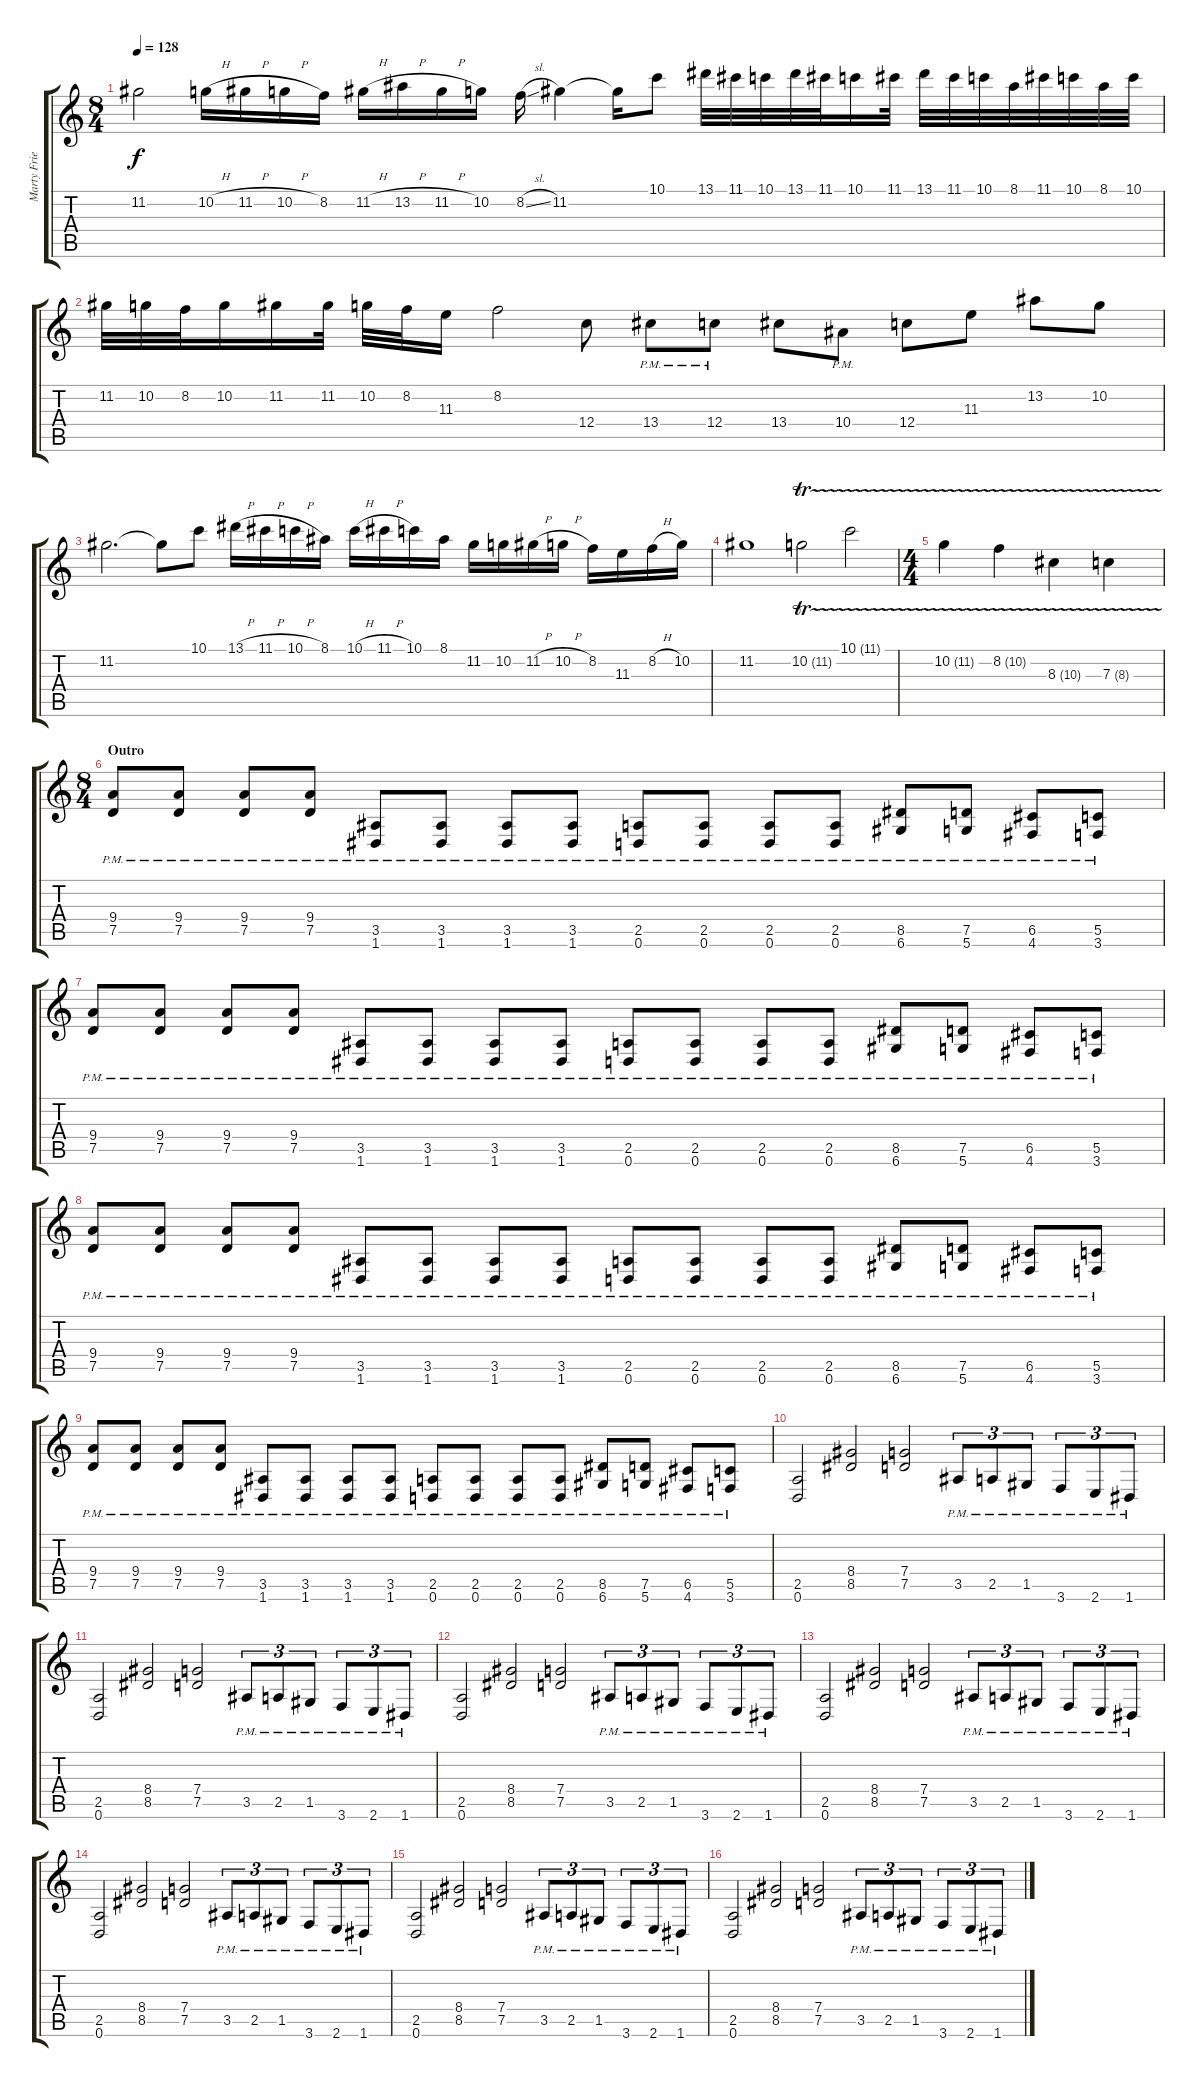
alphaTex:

\track ("Marty Friedman" "Marty Frie") {instrument distortionguitar}
\staff {score tabs}
\tuning (D4 A3 F3 C3 G2 D2) {hide}
\ts (8 4)
\tempo 128
\clef g2
\ks c
11.2.2{dy f} 10.2{h}.16 11.2{h}.16 10.2{h}.16 8.2.16 11.2{h}.16 13.2{h}.16 11.2{h}.16 10.2.16 8.2{sl}.16 11.2.4 11.2{t}.16 10.1.8 13.1.32 11.1.32 10.1.32 13.1.32 11.1.32 10.1.16 11.1.32 13.1.32 11.1.32 10.1.32 8.1.32 11.1.32 10.1.32 8.1.32 10.1.32 |
11.2.32 10.2.32 8.2.32 10.2.16 11.2.16 11.2.32 10.2.32 8.2.32 11.3.16 8.2.2 12.4.8 13.4{pm}.8 12.4{pm}.8 13.4.8 10.4{pm}.8 12.4.8 11.3.8 13.2.8 10.2.8 |
11.2.2{d} 11.2{t}.8 10.1.8 13.1{h}.16 11.1{h}.16 10.1{h}.16 8.1.16 10.1{h}.16 11.1{h}.16 10.1.16 8.1.16 11.2.16 10.2.16 11.2{h}.16 10.2{h}.16 8.2.16 11.3.16 8.2{h}.16 10.2.16 |
11.2.1 10.2{tr (11 32)}.2 10.1{tr (11 32)}.2 |
\ts (4 4)
10.2{tr (11 32)}.4 8.2{tr (10 32)}.4 8.3{tr (10 32)}.4 7.3{tr (8 32)}.4 |
\ts (8 4)
\section ("" "Outro")
(9.4{pm} 7.5{pm}).8 (9.4{pm} 7.5{pm}).8 (9.4{pm} 7.5{pm}).8 (9.4{pm} 7.5{pm}).8 (3.5{pm} 1.6{pm}).8 (3.5{pm} 1.6{pm}).8 (3.5{pm} 1.6{pm}).8 (3.5{pm} 1.6{pm}).8 (2.5{pm} 0.6{pm}).8 (2.5{pm} 0.6{pm}).8 (2.5{pm} 0.6{pm}).8 (2.5{pm} 0.6{pm}).8 (8.5{pm} 6.6{pm}).8 (7.5{pm} 5.6{pm}).8 (6.5{pm} 4.6{pm}).8 (5.5{pm} 3.6{pm}).8 |
(9.4{pm} 7.5{pm}).8 (9.4{pm} 7.5{pm}).8 (9.4{pm} 7.5{pm}).8 (9.4{pm} 7.5{pm}).8 (3.5{pm} 1.6{pm}).8 (3.5{pm} 1.6{pm}).8 (3.5{pm} 1.6{pm}).8 (3.5{pm} 1.6{pm}).8 (2.5{pm} 0.6{pm}).8 (2.5{pm} 0.6{pm}).8 (2.5{pm} 0.6{pm}).8 (2.5{pm} 0.6{pm}).8 (8.5{pm} 6.6{pm}).8 (7.5{pm} 5.6{pm}).8 (6.5{pm} 4.6{pm}).8 (5.5{pm} 3.6{pm}).8 |
(9.4{pm} 7.5{pm}).8 (9.4{pm} 7.5{pm}).8 (9.4{pm} 7.5{pm}).8 (9.4{pm} 7.5{pm}).8 (3.5{pm} 1.6{pm}).8 (3.5{pm} 1.6{pm}).8 (3.5{pm} 1.6{pm}).8 (3.5{pm} 1.6{pm}).8 (2.5{pm} 0.6{pm}).8 (2.5{pm} 0.6{pm}).8 (2.5{pm} 0.6{pm}).8 (2.5{pm} 0.6{pm}).8 (8.5{pm} 6.6{pm}).8 (7.5{pm} 5.6{pm}).8 (6.5{pm} 4.6{pm}).8 (5.5{pm} 3.6{pm}).8 |
(9.4{pm} 7.5{pm}).8 (9.4{pm} 7.5{pm}).8 (9.4{pm} 7.5{pm}).8 (9.4{pm} 7.5{pm}).8 (3.5{pm} 1.6{pm}).8 (3.5{pm} 1.6{pm}).8 (3.5{pm} 1.6{pm}).8 (3.5{pm} 1.6{pm}).8 (2.5{pm} 0.6{pm}).8 (2.5{pm} 0.6{pm}).8 (2.5{pm} 0.6{pm}).8 (2.5{pm} 0.6{pm}).8 (8.5{pm} 6.6{pm}).8 (7.5{pm} 5.6{pm}).8 (6.5{pm} 4.6{pm}).8 (5.5{pm} 3.6{pm}).8 |
(2.5 0.6).2 (8.4 8.5).2 (7.4 7.5).2 3.5{pm}.8{tu (3 2)} 2.5{pm}.8{tu (3 2)} 1.5{pm}.8{tu (3 2)} 3.6{pm}.8{tu (3 2)} 2.6{pm}.8{tu (3 2)} 1.6{pm}.8{tu (3 2)} |
(2.5 0.6).2 (8.4 8.5).2 (7.4 7.5).2 3.5{pm}.8{tu (3 2)} 2.5{pm}.8{tu (3 2)} 1.5{pm}.8{tu (3 2)} 3.6{pm}.8{tu (3 2)} 2.6{pm}.8{tu (3 2)} 1.6{pm}.8{tu (3 2)} |
(2.5 0.6).2 (8.4 8.5).2 (7.4 7.5).2 3.5{pm}.8{tu (3 2)} 2.5{pm}.8{tu (3 2)} 1.5{pm}.8{tu (3 2)} 3.6{pm}.8{tu (3 2)} 2.6{pm}.8{tu (3 2)} 1.6{pm}.8{tu (3 2)} |
(2.5 0.6).2 (8.4 8.5).2 (7.4 7.5).2 3.5{pm}.8{tu (3 2)} 2.5{pm}.8{tu (3 2)} 1.5{pm}.8{tu (3 2)} 3.6{pm}.8{tu (3 2)} 2.6{pm}.8{tu (3 2)} 1.6{pm}.8{tu (3 2)} |
(2.5 0.6).2 (8.4 8.5).2 (7.4 7.5).2 3.5{pm}.8{tu (3 2)} 2.5{pm}.8{tu (3 2)} 1.5{pm}.8{tu (3 2)} 3.6{pm}.8{tu (3 2)} 2.6{pm}.8{tu (3 2)} 1.6{pm}.8{tu (3 2)} |
(2.5 0.6).2 (8.4 8.5).2 (7.4 7.5).2 3.5{pm}.8{tu (3 2)} 2.5{pm}.8{tu (3 2)} 1.5{pm}.8{tu (3 2)} 3.6{pm}.8{tu (3 2)} 2.6{pm}.8{tu (3 2)} 1.6{pm}.8{tu (3 2)} |
(2.5 0.6).2 (8.4 8.5).2 (7.4 7.5).2 3.5{pm}.8{tu (3 2)} 2.5{pm}.8{tu (3 2)} 1.5{pm}.8{tu (3 2)} 3.6{pm}.8{tu (3 2)} 2.6{pm}.8{tu (3 2)} 1.6{pm}.8{tu (3 2)}
